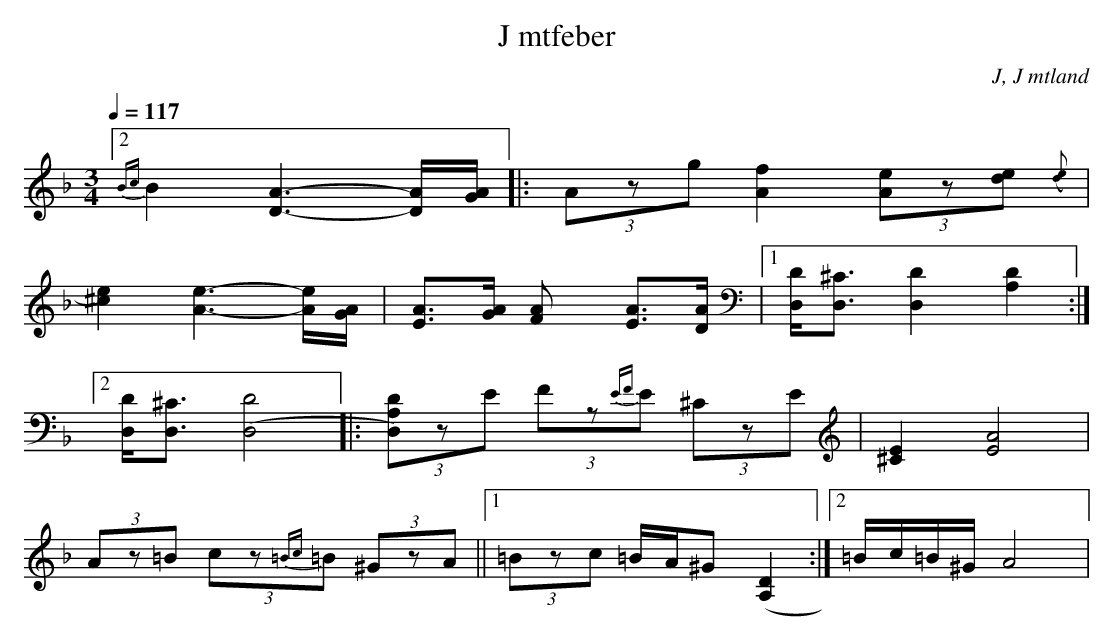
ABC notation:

X:1
T: J mtfeber
O: J, J mtland
M:3/4
L:1/8
Q:1/4=117
K:Dm
[2 {Bc}B2 [D3A3] -[D/A/][G/A/] |:(3Azg [A2f2] (3[Ae]z[de] {[d(e]}|
[^c2e2)] [A3e3] -[A/e/][A/G/]| [AE]>[AG] [A2F] [AE]>[AD] |[1[D,/D/][D,3/2^C3/2] [D,2D2] [D2A,2] :|
[2 [D,/D/][D,3/2^C3/2] [(D,4D4] |: (3[D,)A,D]zE (3Fz{EF}E (3^CzE | [^C2E2] [E4A4]|
(3Az=B (3cz{=Bc}=B (3^GzA||[1 (3=Bzc =B/A/^G ([A,D]2 :| [2 =B/c/=B/^G/ A4|
